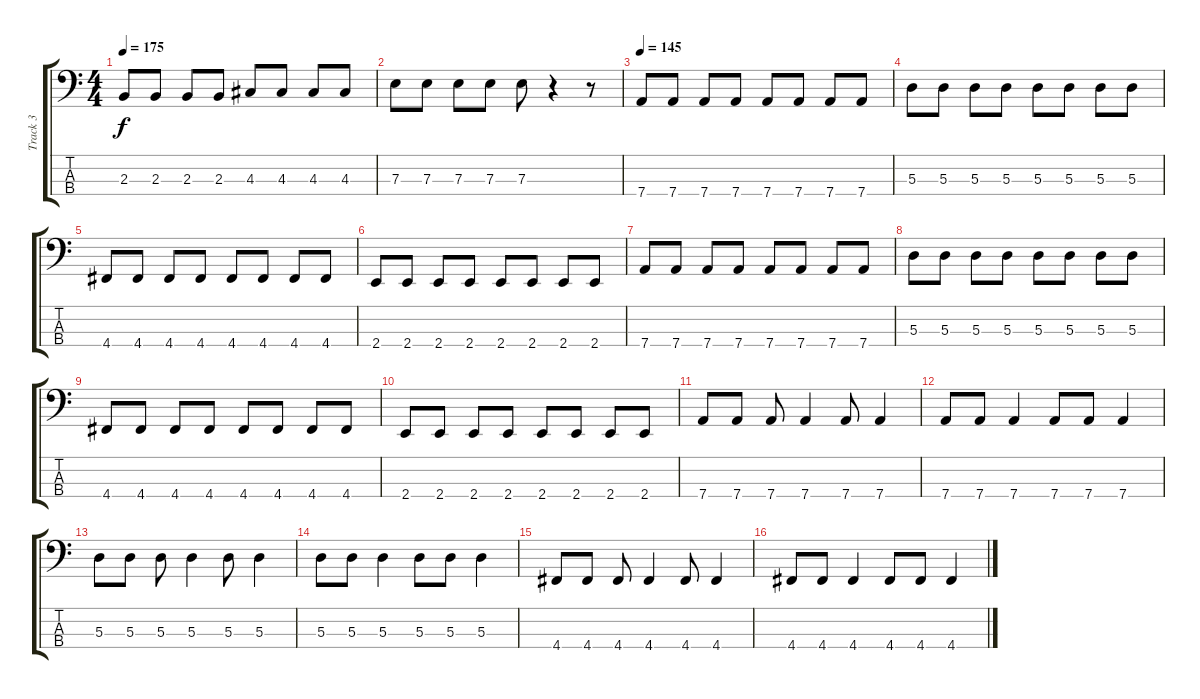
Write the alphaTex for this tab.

\track ("Track 3" "Track 3") {instrument electricbassfinger}
\staff {score tabs}
\tuning (G2 D2 A1 D1) {hide}
\ts (4 4)
\tempo 175
\clef f4
\ks c
2.3.8{dy f} 2.3.8 2.3.8 2.3.8 4.3.8 4.3.8 4.3.8 4.3.8 |
7.3.8 7.3.8 7.3.8 7.3.8 7.3.8 r.4 r.8 |
\tempo 145
7.4.8 7.4.8 7.4.8 7.4.8 7.4.8 7.4.8 7.4.8 7.4.8 |
5.3.8 5.3.8 5.3.8 5.3.8 5.3.8 5.3.8 5.3.8 5.3.8 |
4.4.8 4.4.8 4.4.8 4.4.8 4.4.8 4.4.8 4.4.8 4.4.8 |
2.4.8 2.4.8 2.4.8 2.4.8 2.4.8 2.4.8 2.4.8 2.4.8 |
7.4.8 7.4.8 7.4.8 7.4.8 7.4.8 7.4.8 7.4.8 7.4.8 |
5.3.8 5.3.8 5.3.8 5.3.8 5.3.8 5.3.8 5.3.8 5.3.8 |
4.4.8 4.4.8 4.4.8 4.4.8 4.4.8 4.4.8 4.4.8 4.4.8 |
2.4.8 2.4.8 2.4.8 2.4.8 2.4.8 2.4.8 2.4.8 2.4.8 |
7.4.8 7.4.8 7.4.8 7.4.4 7.4.8 7.4.4 |
7.4.8 7.4.8 7.4.4 7.4.8 7.4.8 7.4.4 |
5.3.8 5.3.8 5.3.8 5.3.4 5.3.8 5.3.4 |
5.3.8 5.3.8 5.3.4 5.3.8 5.3.8 5.3.4 |
4.4.8 4.4.8 4.4.8 4.4.4 4.4.8 4.4.4 |
4.4.8 4.4.8 4.4.4 4.4.8 4.4.8 4.4.4
